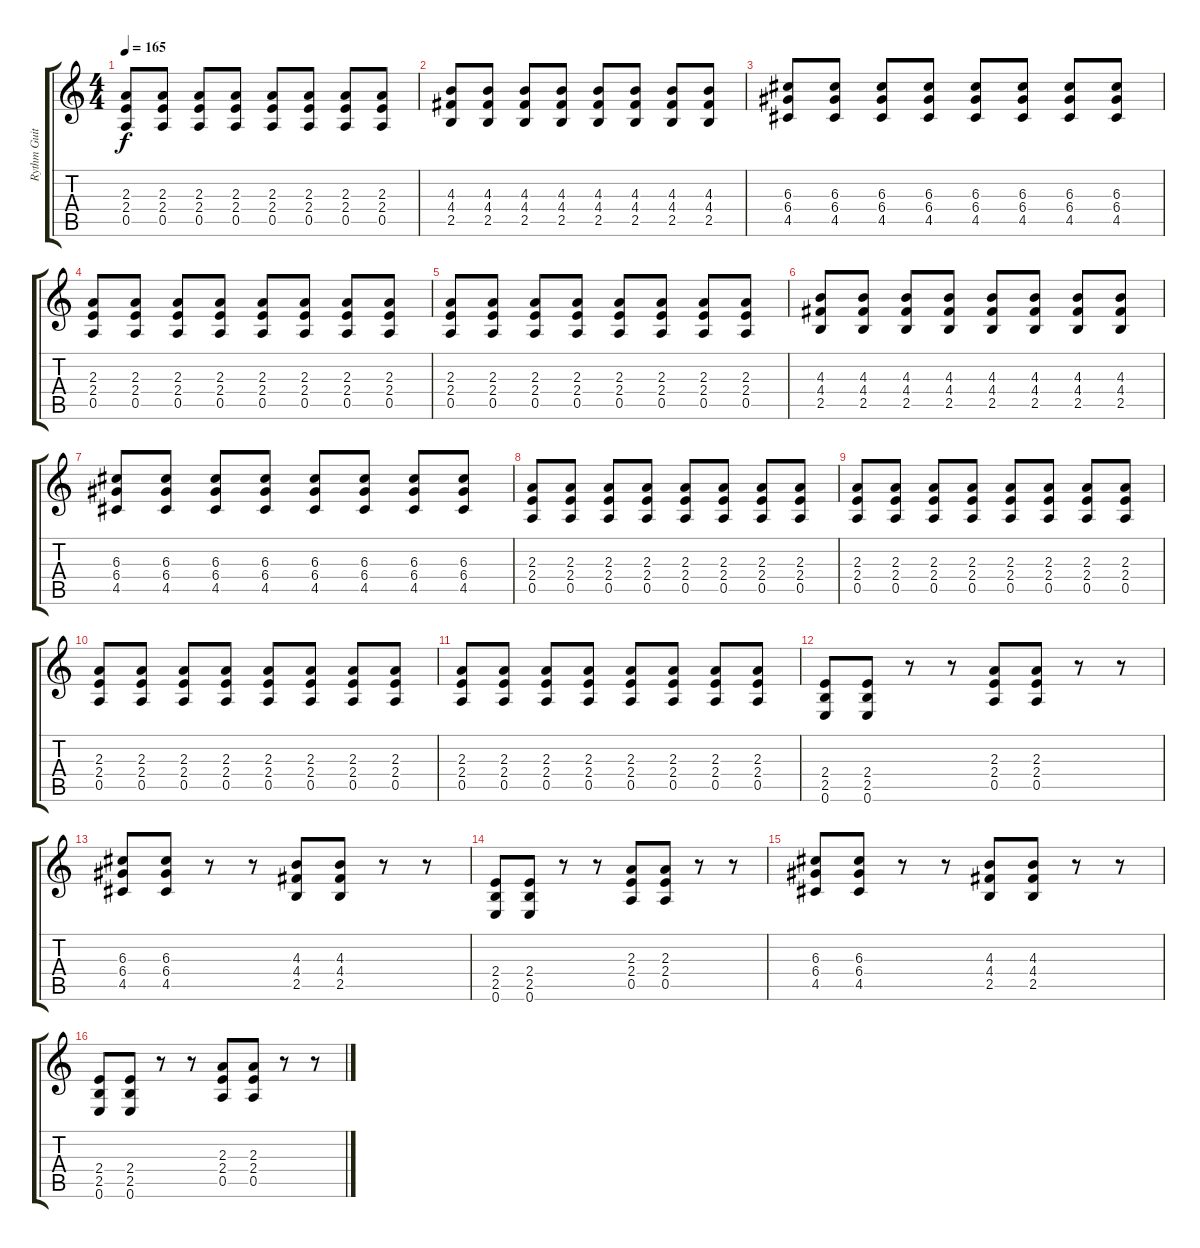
\track ("Rythm Guitar" "Rythm Guit") {instrument overdrivenguitar}
\staff {score tabs}
\tuning (E4 B3 G3 D3 A2 E2) {hide}
\ts (4 4)
\tempo 165
\clef g2
\ks c
(2.3 2.4 0.5).8{dy f} (2.3 2.4 0.5).8 (2.3 2.4 0.5).8 (2.3 2.4 0.5).8 (2.3 2.4 0.5).8 (2.3 2.4 0.5).8 (2.3 2.4 0.5).8 (2.3 2.4 0.5).8 |
(4.3 4.4 2.5).8 (4.3 4.4 2.5).8 (4.3 4.4 2.5).8 (4.3 4.4 2.5).8 (4.3 4.4 2.5).8 (4.3 4.4 2.5).8 (4.3 4.4 2.5).8 (4.3 4.4 2.5).8 |
(6.3 6.4 4.5).8 (6.3 6.4 4.5).8 (6.3 6.4 4.5).8 (6.3 6.4 4.5).8 (6.3 6.4 4.5).8 (6.3 6.4 4.5).8 (6.3 6.4 4.5).8 (6.3 6.4 4.5).8 |
(2.3 2.4 0.5).8 (2.3 2.4 0.5).8 (2.3 2.4 0.5).8 (2.3 2.4 0.5).8 (2.3 2.4 0.5).8 (2.3 2.4 0.5).8 (2.3 2.4 0.5).8 (2.3 2.4 0.5).8 |
(2.3 2.4 0.5).8 (2.3 2.4 0.5).8 (2.3 2.4 0.5).8 (2.3 2.4 0.5).8 (2.3 2.4 0.5).8 (2.3 2.4 0.5).8 (2.3 2.4 0.5).8 (2.3 2.4 0.5).8 |
(4.3 4.4 2.5).8 (4.3 4.4 2.5).8 (4.3 4.4 2.5).8 (4.3 4.4 2.5).8 (4.3 4.4 2.5).8 (4.3 4.4 2.5).8 (4.3 4.4 2.5).8 (4.3 4.4 2.5).8 |
(6.3 6.4 4.5).8 (6.3 6.4 4.5).8 (6.3 6.4 4.5).8 (6.3 6.4 4.5).8 (6.3 6.4 4.5).8 (6.3 6.4 4.5).8 (6.3 6.4 4.5).8 (6.3 6.4 4.5).8 |
(2.3 2.4 0.5).8 (2.3 2.4 0.5).8 (2.3 2.4 0.5).8 (2.3 2.4 0.5).8 (2.3 2.4 0.5).8 (2.3 2.4 0.5).8 (2.3 2.4 0.5).8 (2.3 2.4 0.5).8 |
(2.3 2.4 0.5).8 (2.3 2.4 0.5).8 (2.3 2.4 0.5).8 (2.3 2.4 0.5).8 (2.3 2.4 0.5).8 (2.3 2.4 0.5).8 (2.3 2.4 0.5).8 (2.3 2.4 0.5).8 |
(2.3 2.4 0.5).8 (2.3 2.4 0.5).8 (2.3 2.4 0.5).8 (2.3 2.4 0.5).8 (2.3 2.4 0.5).8 (2.3 2.4 0.5).8 (2.3 2.4 0.5).8 (2.3 2.4 0.5).8 |
(2.3 2.4 0.5).8 (2.3 2.4 0.5).8 (2.3 2.4 0.5).8 (2.3 2.4 0.5).8 (2.3 2.4 0.5).8 (2.3 2.4 0.5).8 (2.3 2.4 0.5).8 (2.3 2.4 0.5).8 |
(2.4 2.5 0.6).8 (2.4 2.5 0.6).8 r.8 r.8 (2.3 2.4 0.5).8 (2.3 2.4 0.5).8 r.8 r.8 |
(6.3 6.4 4.5).8 (6.3 6.4 4.5).8 r.8 r.8 (4.3 4.4 2.5).8 (4.3 4.4 2.5).8 r.8 r.8 |
(2.4 2.5 0.6).8 (2.4 2.5 0.6).8 r.8 r.8 (2.3 2.4 0.5).8 (2.3 2.4 0.5).8 r.8 r.8 |
(6.3 6.4 4.5).8 (6.3 6.4 4.5).8 r.8 r.8 (4.3 4.4 2.5).8 (4.3 4.4 2.5).8 r.8 r.8 |
(2.4 2.5 0.6).8 (2.4 2.5 0.6).8 r.8 r.8 (2.3 2.4 0.5).8 (2.3 2.4 0.5).8 r.8 r.8
